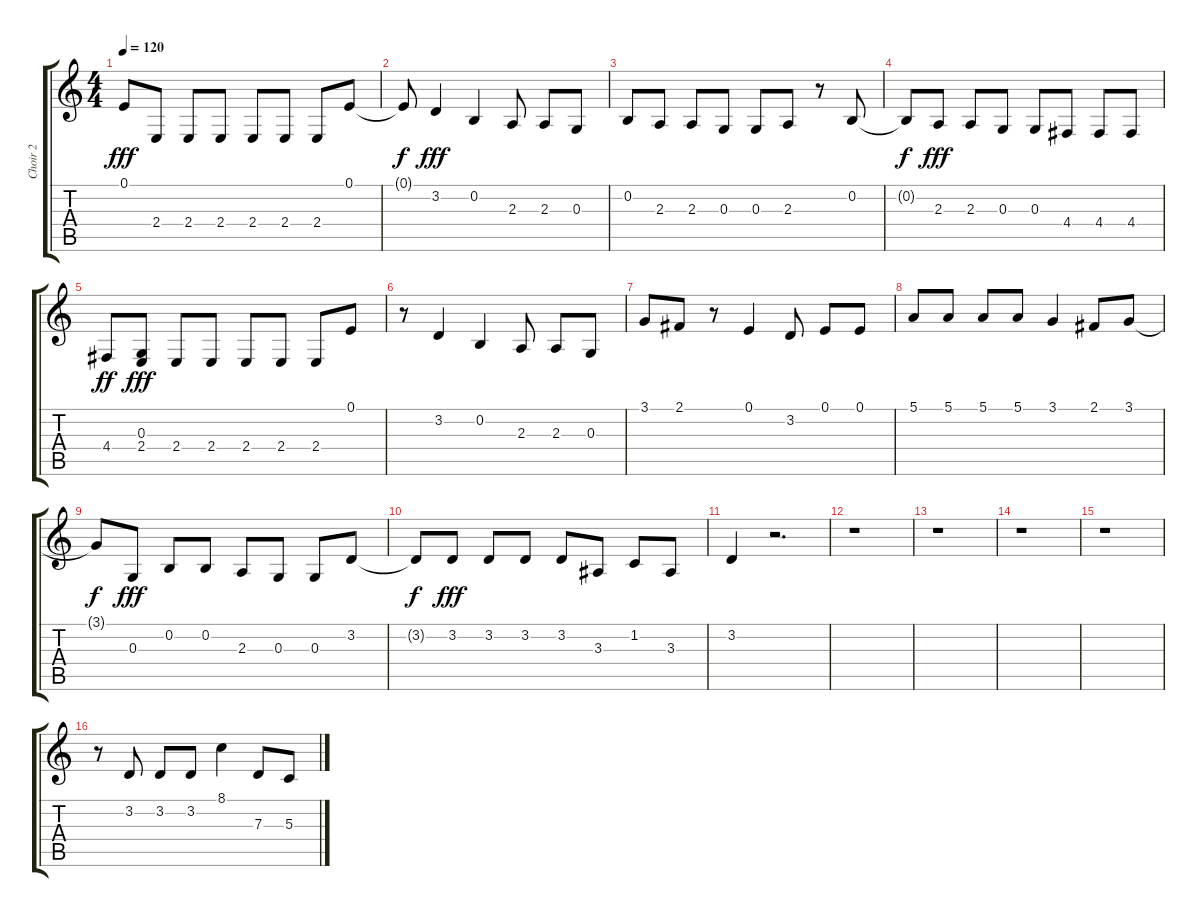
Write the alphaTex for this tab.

\track ("Choir 2" "Choir 2") {instrument choiraahs}
\staff {score tabs}
\tuning (E4 B3 G3 D3 A2 E2) {hide}
\ts (4 4)
\tempo 120
\clef g2
\ks c
0.1.8{dy fff} 2.4.8 2.4.8 2.4.8 2.4.8 2.4.8 2.4.8 0.1.8 |
0.1{t}.8{dy f} 3.2.4{dy fff} 0.2.4 2.3.8 2.3.8 0.3.8 |
0.2.8 2.3.8 2.3.8 0.3.8 0.3.8 2.3.8 r.8 0.2.8 |
0.2{t}.8{dy f} 2.3.8{dy fff} 2.3.8 0.3.8 0.3.8 4.4.8 4.4.8 4.4.8 |
4.4.8{dy ff} (0.3 2.4).8{dy fff} 2.4.8 2.4.8 2.4.8 2.4.8 2.4.8 0.1.8 |
r.8 3.2.4 0.2.4 2.3.8 2.3.8 0.3.8 |
3.1.8 2.1.8 r.8 0.1.4 3.2.8 0.1.8 0.1.8 |
5.1.8 5.1.8 5.1.8 5.1.8 3.1.4 2.1.8 3.1.8 |
3.1{t}.8{dy f} 0.3.8{dy fff} 0.2.8 0.2.8 2.3.8 0.3.8 0.3.8 3.2.8 |
3.2{t}.8{dy f} 3.2.8{dy fff} 3.2.8 3.2.8 3.2.8 3.3.8 1.2.8 3.3.8 |
3.2.4{balance 10} r.2{d} |
r.1 |
r.1 |
r.1 |
r.1 |
r.8 3.2.8{balance 5} 3.2.8 3.2.8 8.1.4 7.3.8 5.3.8
